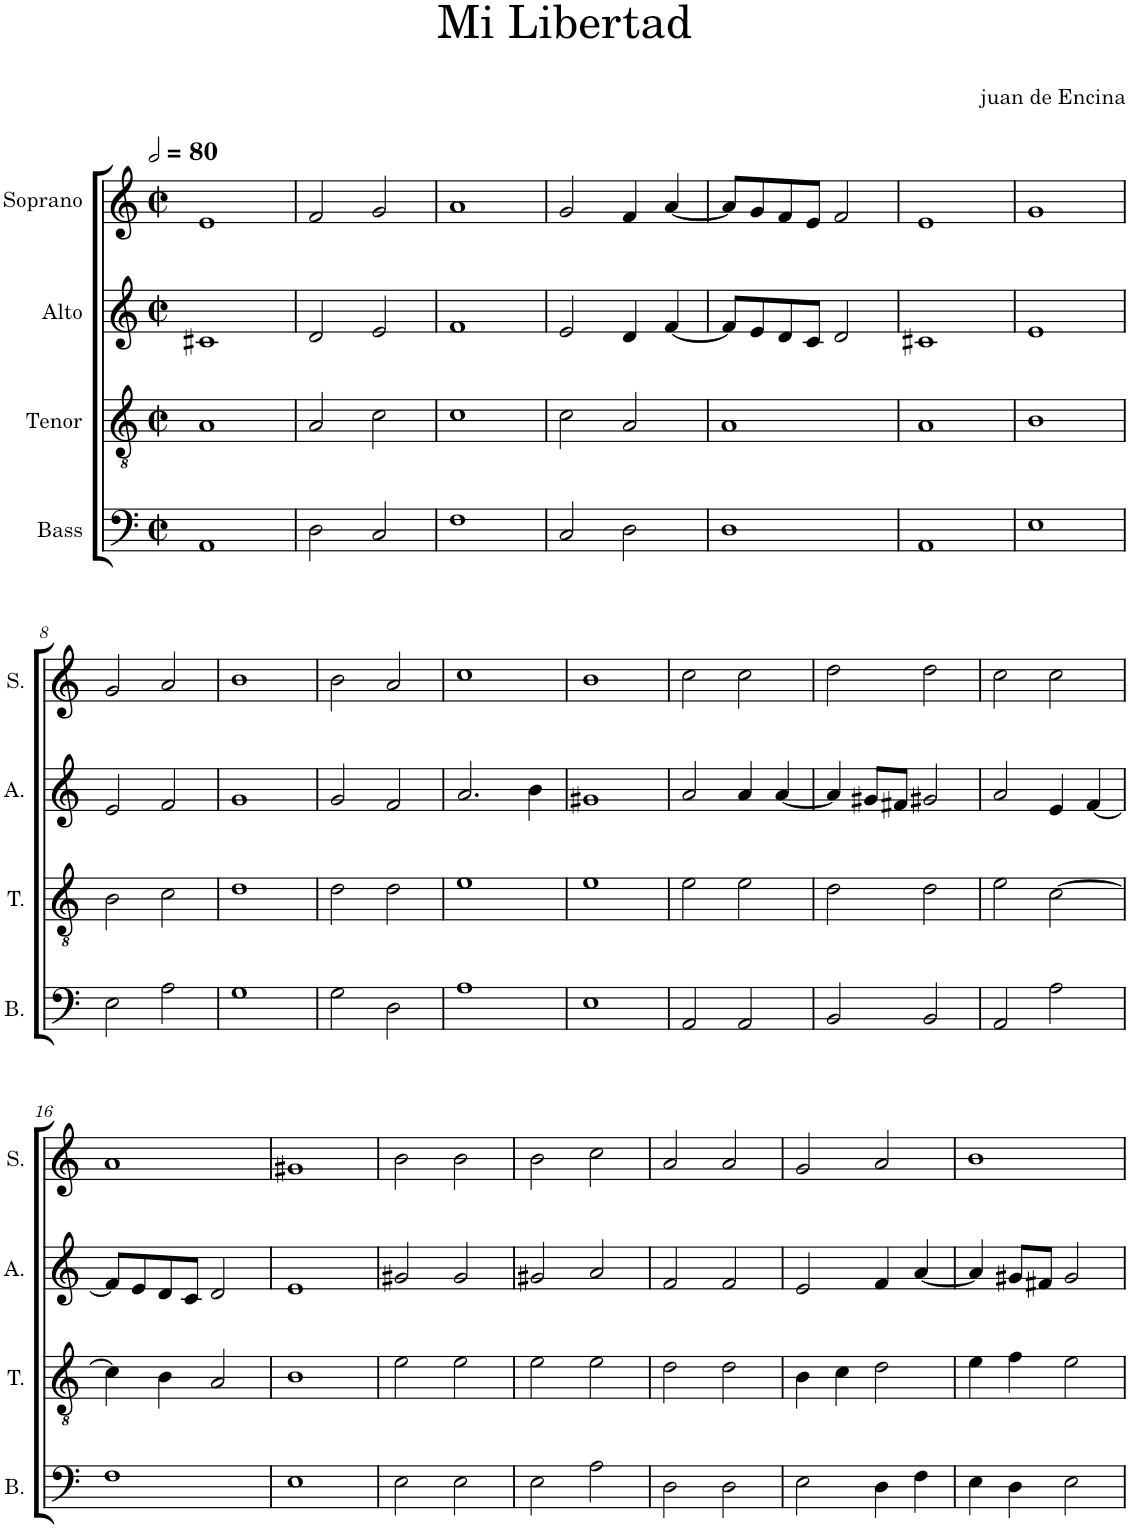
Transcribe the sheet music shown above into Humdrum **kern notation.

**kern	**kern	**kern	**kern
*part4	*part3	*part2	*part1
*staff4	*staff3	*staff2	*staff1
*I"Bass	*I"Tenor	*I"Alto	*I"Soprano
*I'B.	*I'T.	*I'A.	*I'S.
*clefF4	*clefGv2	*clefG2	*clefG2
*Trd7c12	*	*	*
*k[]	*k[]	*k[]	*k[]
*M2/2	*M2/2	*M2/2	*M2/2
*met(c|)	*met(c|)	*met(c|)	*met(c|)
*MM160	*MM160	*MM160	*MM160
=1	=1	=1	=1
1AA	1A	1c#X	1e
=2	=2	=2	=2
2D\	2A/	2d/	2f/
2C/	2c\	2e/	2g/
=3	=3	=3	=3
1F	1c	1f	1a
=4	=4	=4	=4
2C/	2c\	2e/	2g/
2D\	2A/	4d/	4f/
.	.	[4f/	[4a/
=5	=5	=5	=5
1D	1A	8f/L]	8a/L]
.	.	8e/	8g/
.	.	8d/	8f/
.	.	8c/J	8e/J
.	.	2d/	2f/
=6	=6	=6	=6
1AA	1A	1c#X	1e
=7	=7	=7	=7
1E	1B	1e	1g
!!LO:LB:g=z
=8	=8	=8	=8
2E\	2B\	2e/	2g/
2A\	2c\	2f/	2a/
=9	=9	=9	=9
1G	1d	1g	1b
=10	=10	=10	=10
2G\	2d\	2g/	2b\
2D\	2d\	2f/	2a/
=11	=11	=11	=11
1A	1e	2.a/	1cc
.	.	4b\	.
=12	=12	=12	=12
1E	1e	1g#X	1b
=13	=13	=13	=13
2AA/	2e\	2a/	2cc\
2AA/	2e\	4a/	2cc\
.	.	[4a/	.
=14	=14	=14	=14
2BB/	2d\	4a/]	2dd\
.	.	8g#X/L	.
.	.	8f#X/J	.
2BB/	2d\	2g#X/	2dd\
=15	=15	=15	=15
2AA/	2e\	2a/	2cc\
2A\	[2c\	4e/	2cc\
.	.	[4f/	.
!!LO:LB:g=z
=16	=16	=16	=16
1F	4c\]	8f/L]	1a
.	.	8e/	.
.	4B\	8d/	.
.	.	8c/J	.
.	2A/	2d/	.
=17	=17	=17	=17
1E	1B	1e	1g#X
=18	=18	=18	=18
2E\	2e\	2g#X/	2b\
2E\	2e\	2g#/	2b\
=19	=19	=19	=19
2E\	2e\	2g#X/	2b\
2A\	2e\	2a/	2cc\
=20	=20	=20	=20
2D\	2d\	2f/	2a/
2D\	2d\	2f/	2a/
=21	=21	=21	=21
2E\	4B\	2e/	2g/
.	4c\	.	.
4D\	2d\	4f/	2a/
4F\	.	[4a/	.
=22	=22	=22	=22
4E\	4e\	4a/]	1b
4D\	4f\	8g#X/L	.
.	.	8f#X/J	.
2E\	2e\	2g#/	.
=	=	=	=
*-	*-	*-	*-
